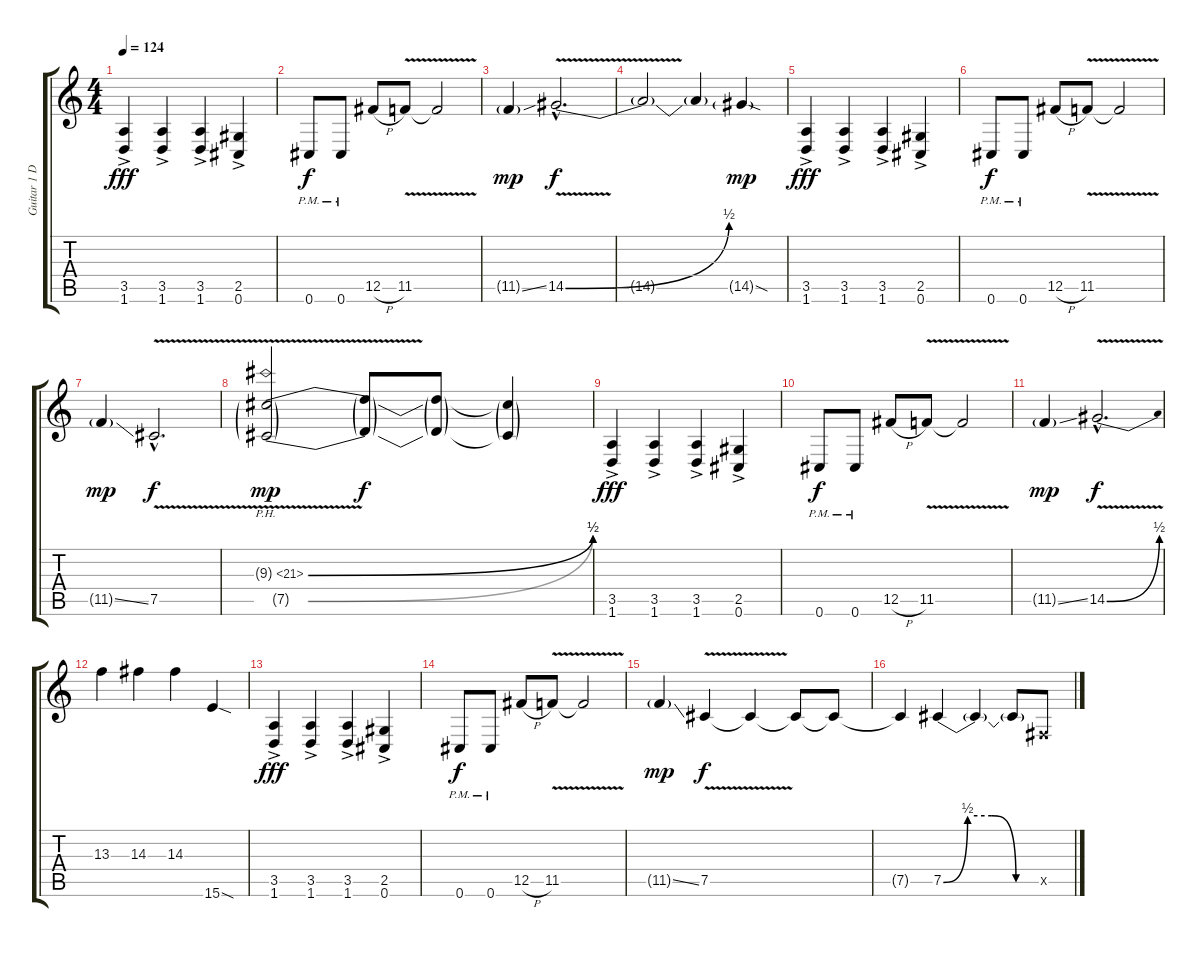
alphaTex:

\track ("Guitar 1 Dist." "Guitar 1 D") {instrument distortionguitar}
\staff {score tabs}
\tuning (Db4 Ab3 E3 B2 Gb2 Db2) {hide}
\ts (4 4)
\tempo 124
\clef g2
\ks c
(3.5{ac} 1.6{ac}).4{dy fff} (3.5{ac} 1.6{ac}).4 (3.5{ac} 1.6{ac}).4 (2.5{ac} 0.6{ac}).4 |
0.6{pm}.8{dy f} 0.6{pm}.8 12.5{h}.8 11.5{v}.8 11.5{t}.2 |
11.5{ss g}.4{dy mp} 14.5{be (bend 0 0 60 2) v hac}.2{d dy f} |
14.5{t}.2 14.5{t}.4 14.5{sod g}.4{dy mp} |
(3.5{ac} 1.6{ac}).4{dy fff} (3.5{ac} 1.6{ac}).4 (3.5{ac} 1.6{ac}).4 (2.5{ac} 0.6{ac}).4 |
0.6{pm}.8{dy f} 0.6{pm}.8 12.5{h}.8 11.5{v}.8 11.5{t}.2 |
11.5{ss g}.4{dy mp} 7.5{v hac}.2{d dy f} |
(9.3{be (bend 0 0 60 2) ph 12 v g} 7.5{be (bend 0 0 60 2) g}).2{dy mp} (9.3{t} 7.5{t}).8{dy f} (9.3{t} 7.5{t}).8 (9.3{t} 7.5{t}).4 |
(3.5{ac} 1.6{ac}).4{dy fff} (3.5{ac} 1.6{ac}).4 (3.5{ac} 1.6{ac}).4 (2.5{ac} 0.6{ac}).4 |
0.6{pm}.8{dy f} 0.6{pm}.8 12.5{h}.8 11.5{v}.8 11.5{t}.2 |
11.5{ss g}.4{dy mp} 14.5{be (bend 0 0 60 2) v hac}.2{d dy f} |
13.3.4 14.3.4 14.3.4 15.6{sod}.4 |
(3.5{ac} 1.6{ac}).4{dy fff} (3.5{ac} 1.6{ac}).4 (3.5{ac} 1.6{ac}).4 (2.5{ac} 0.6{ac}).4 |
0.6{pm}.8{dy f} 0.6{pm}.8 12.5{h}.8 11.5{v}.8 11.5{t}.2 |
11.5{ss g}.4{dy mp} 7.5{v}.4{dy f} 7.5{t}.4 7.5{t}.8 7.5{t}.8 |
7.5{t}.4 7.5{be (custom 0 0 15 2 30 2 45 0 60 0)}.4 7.5{t}.4 7.5{t}.8 0.5{x}.8
